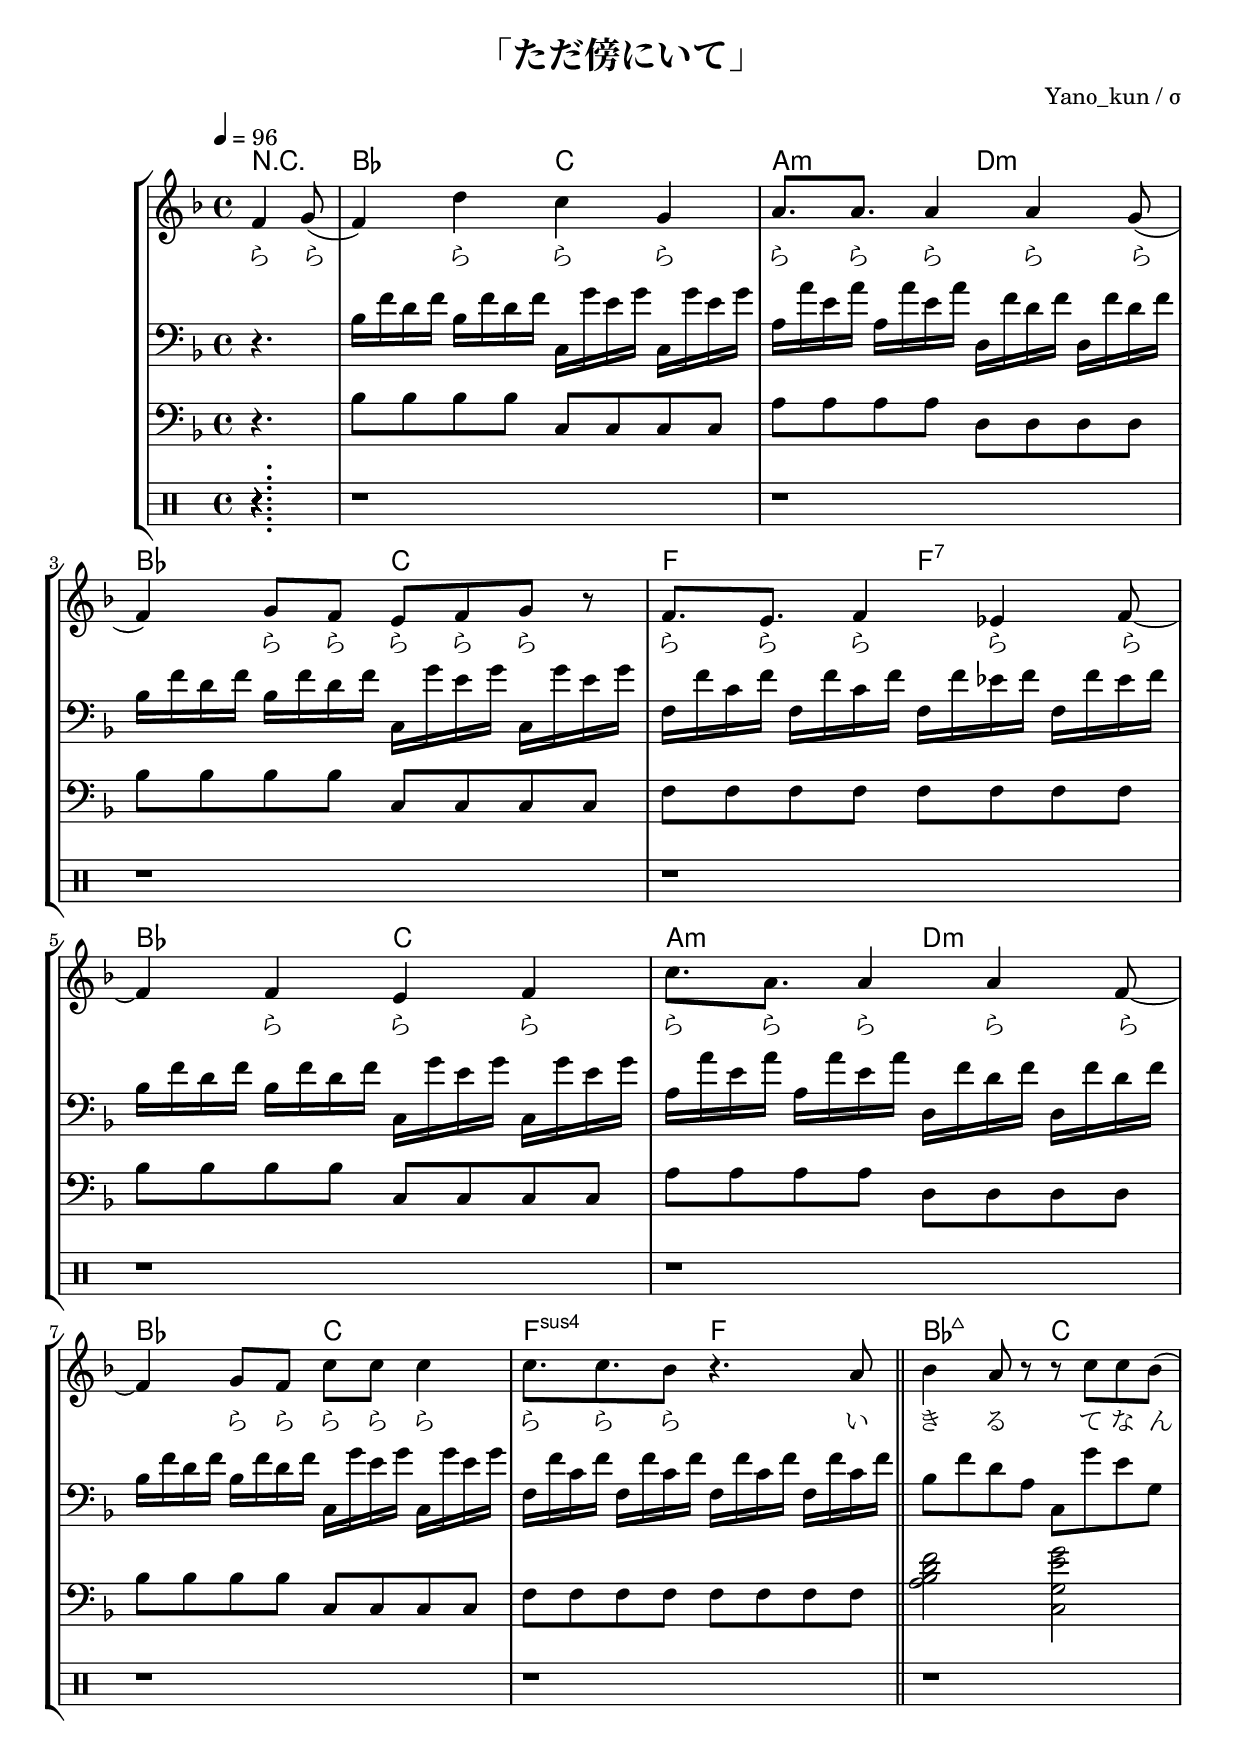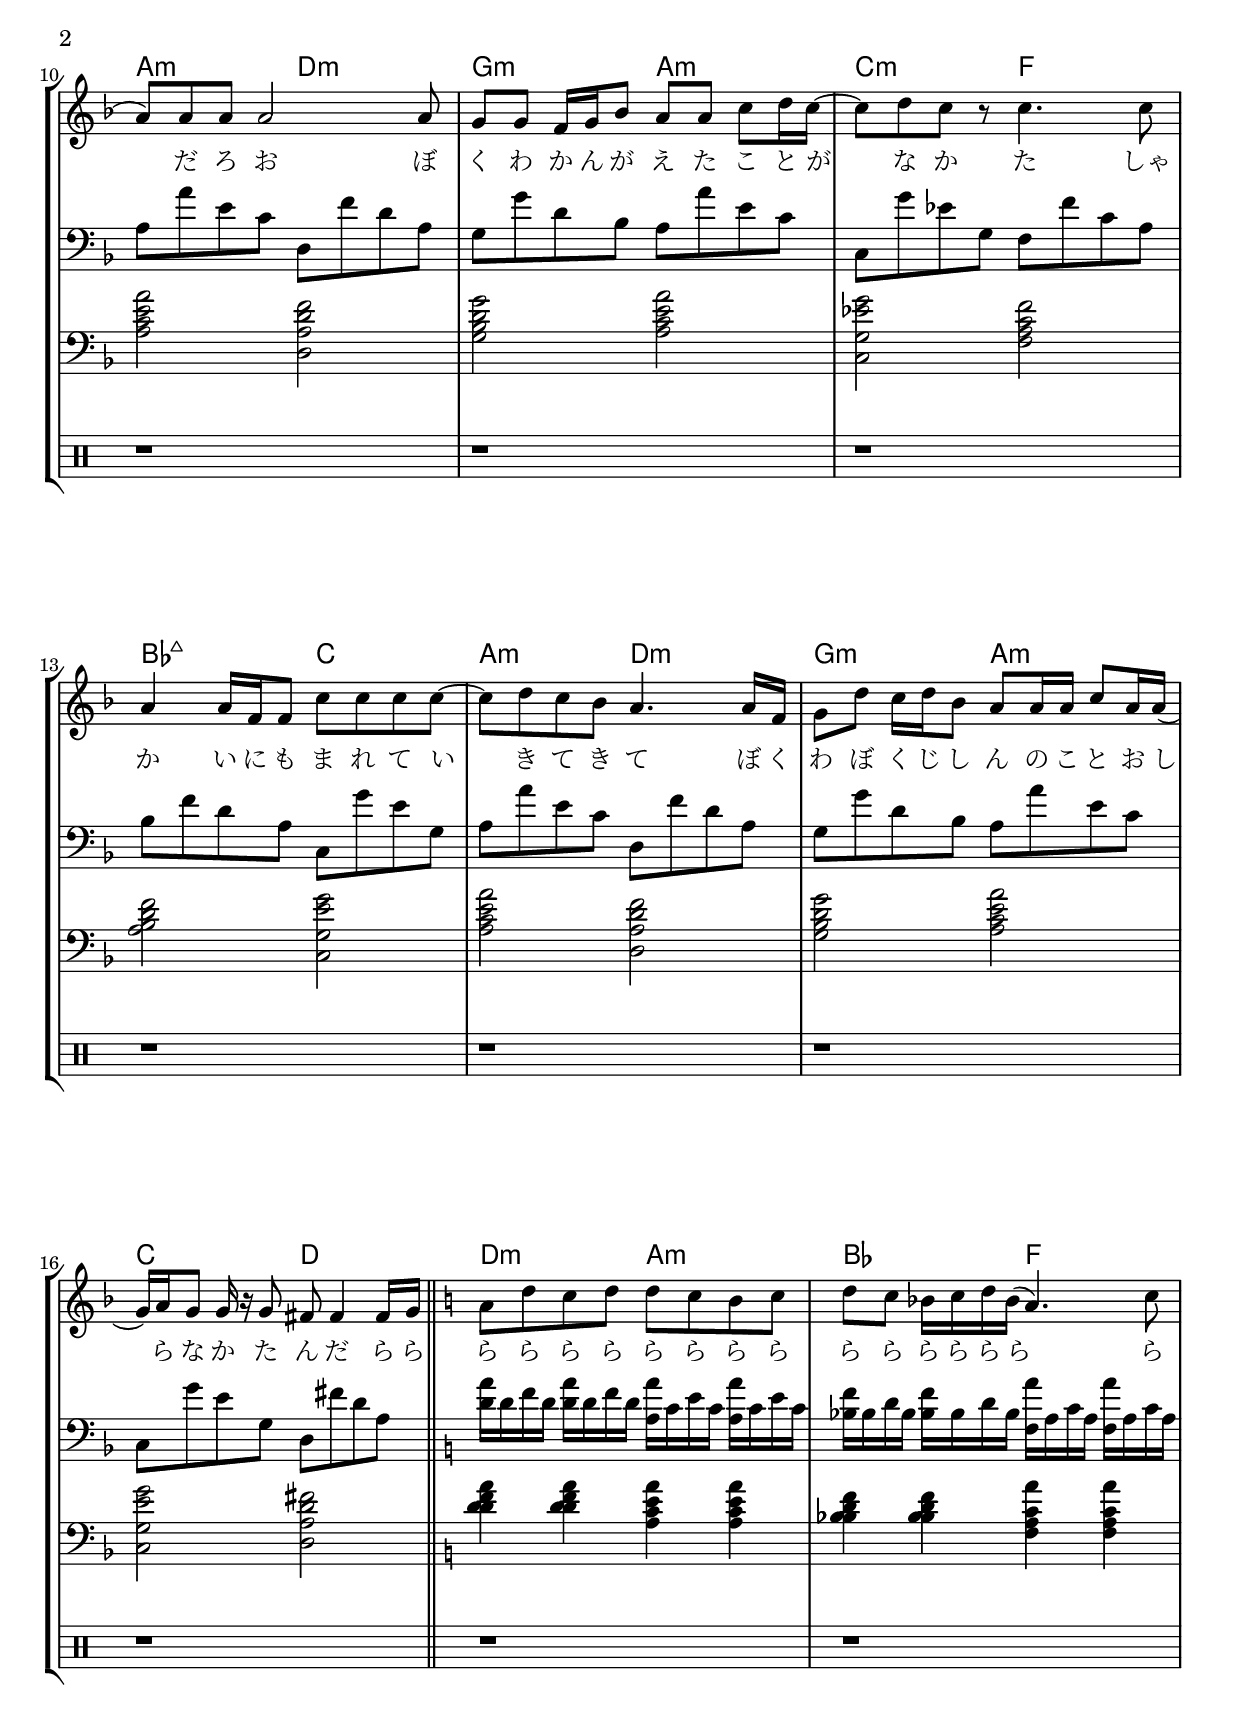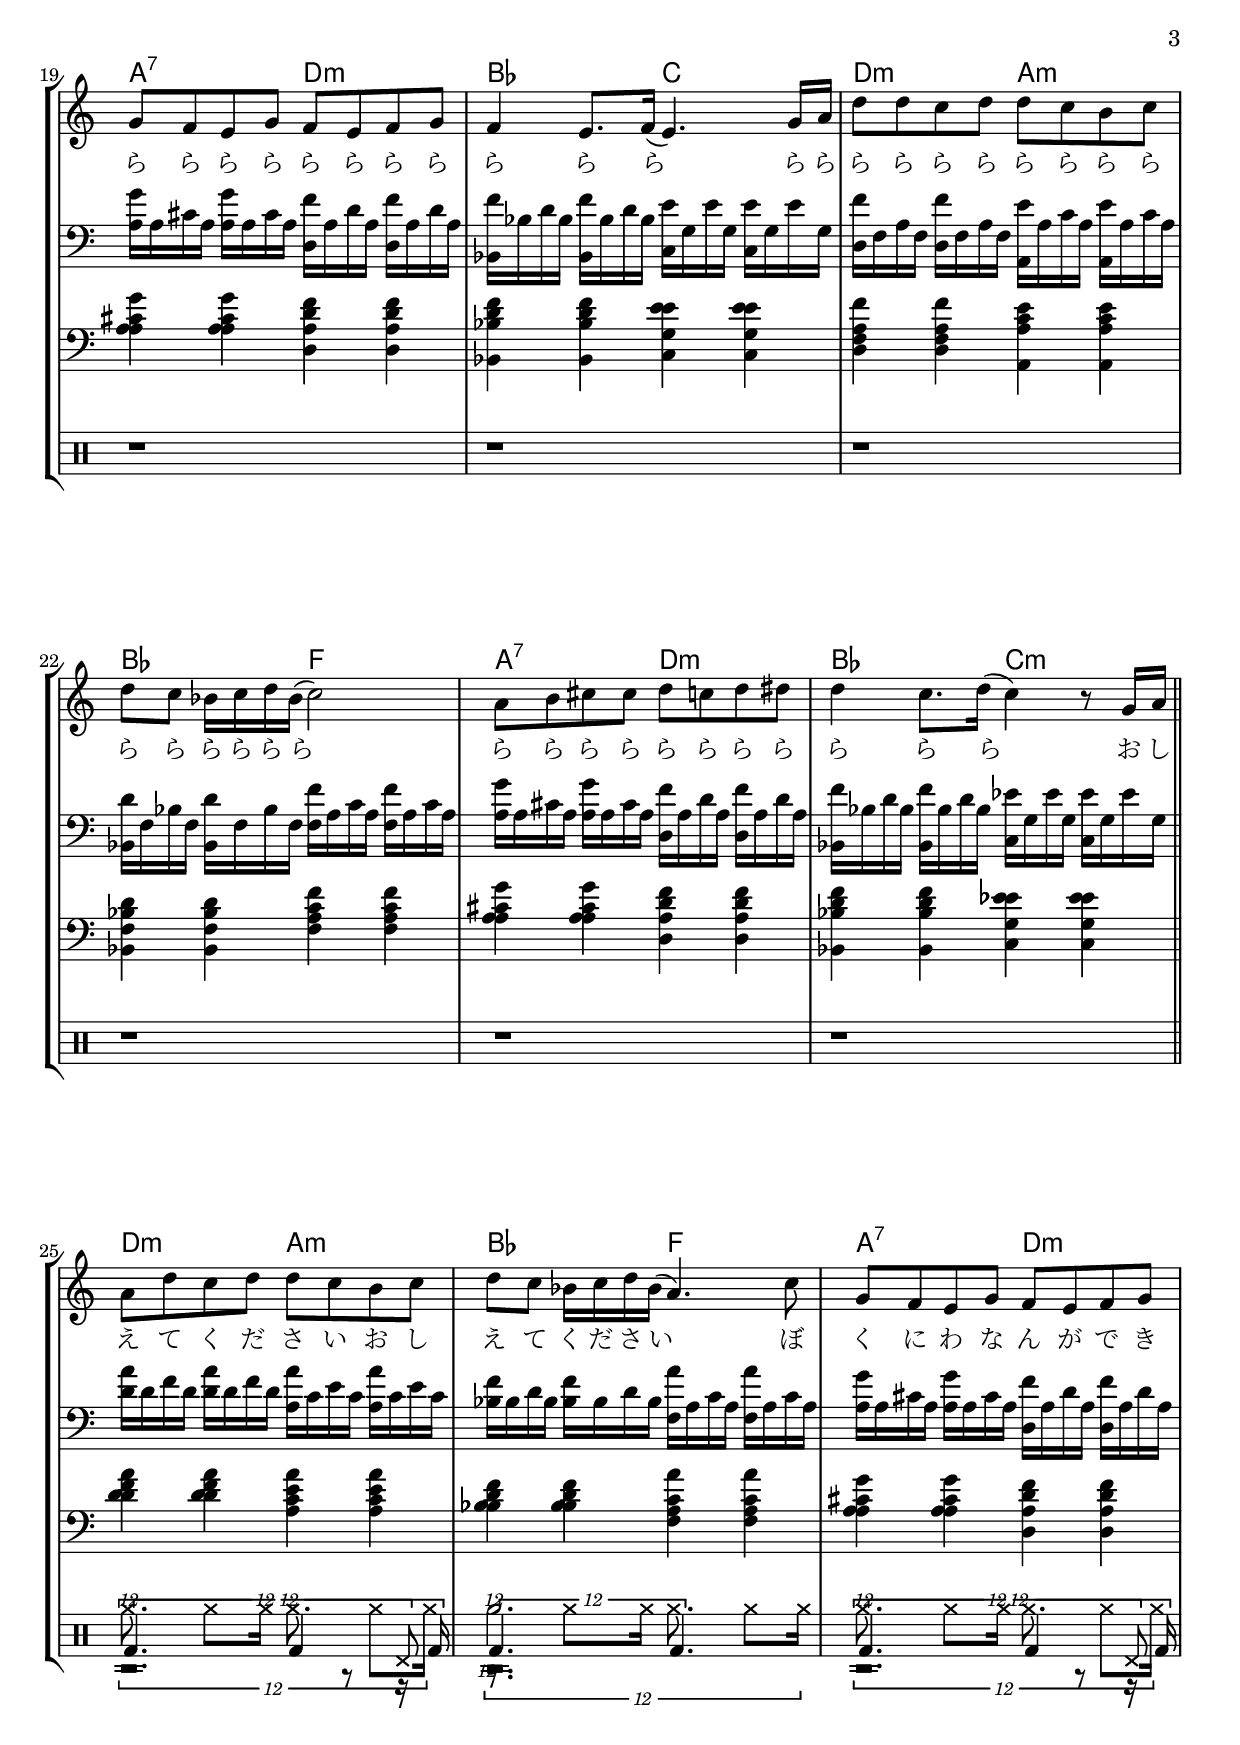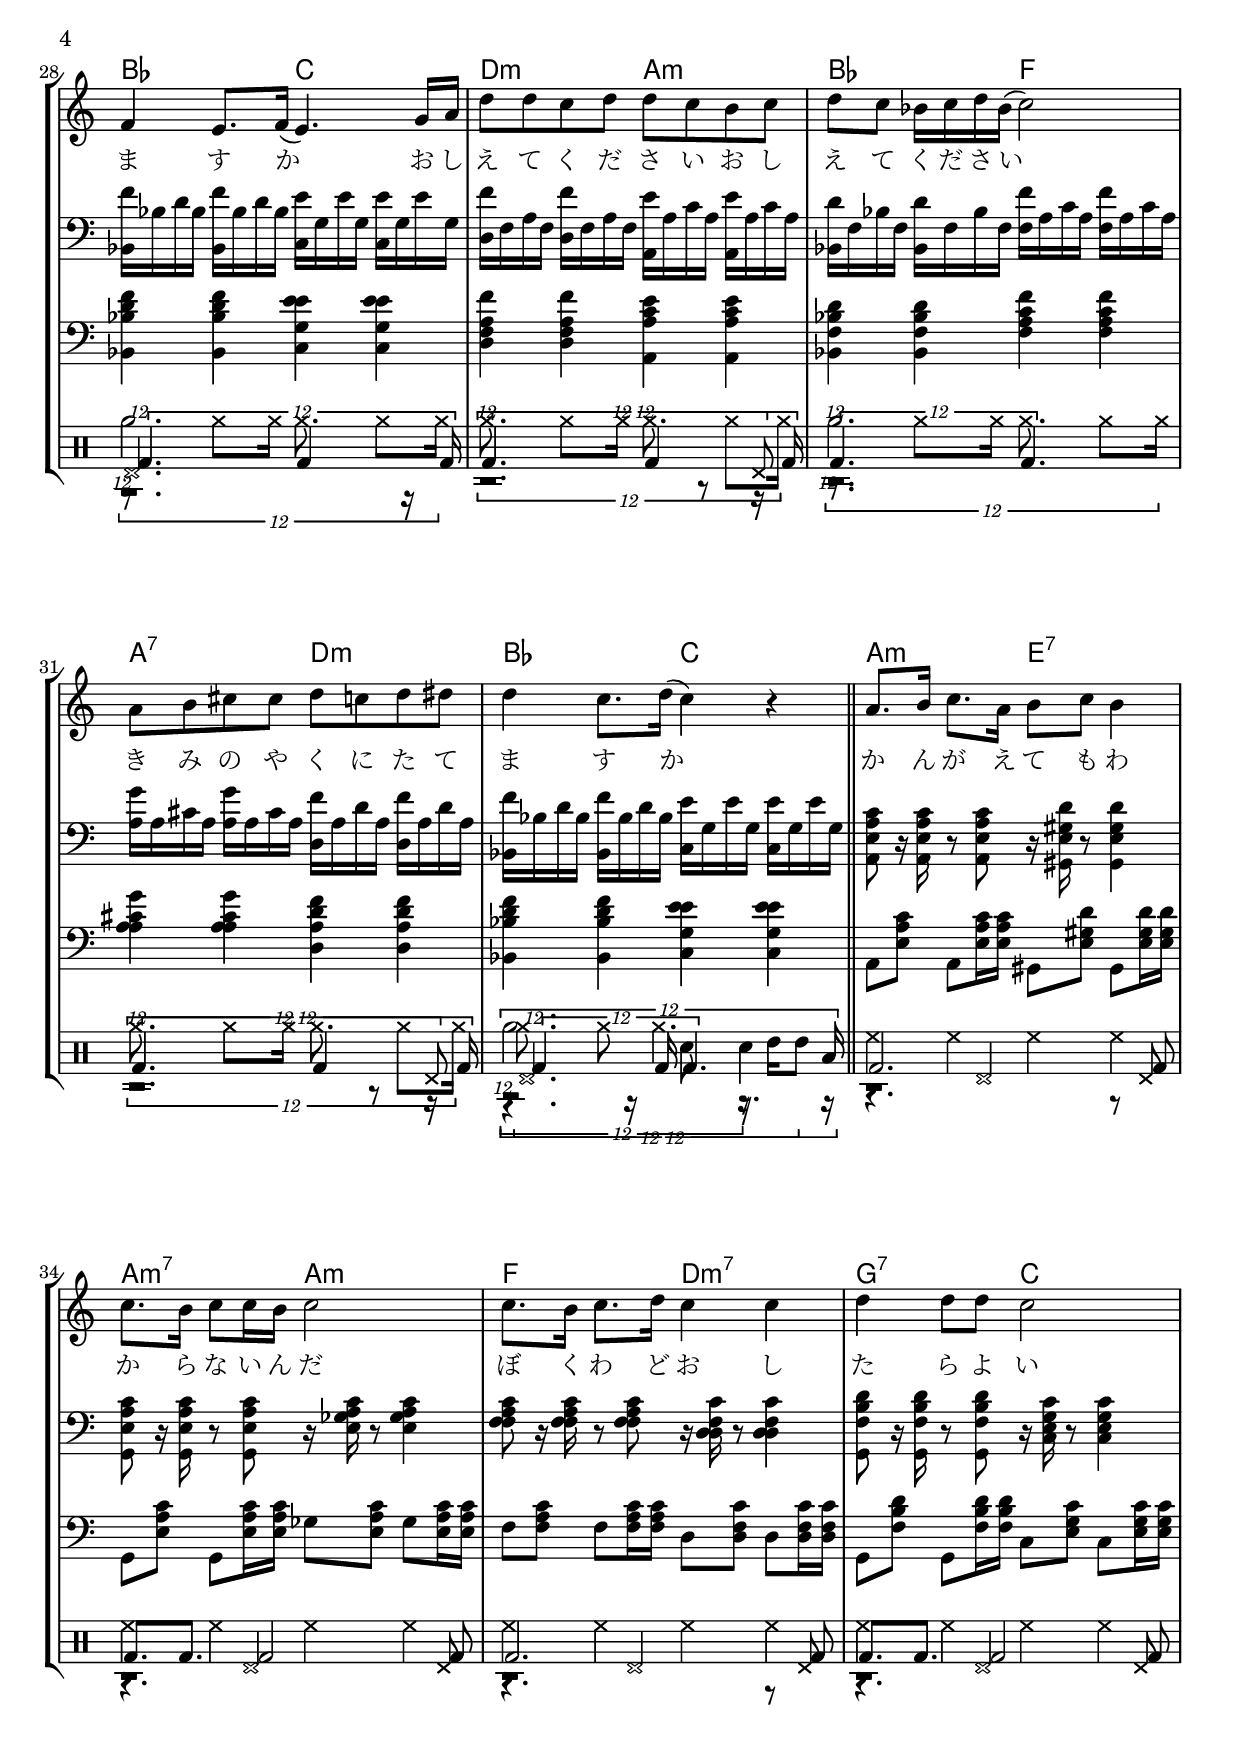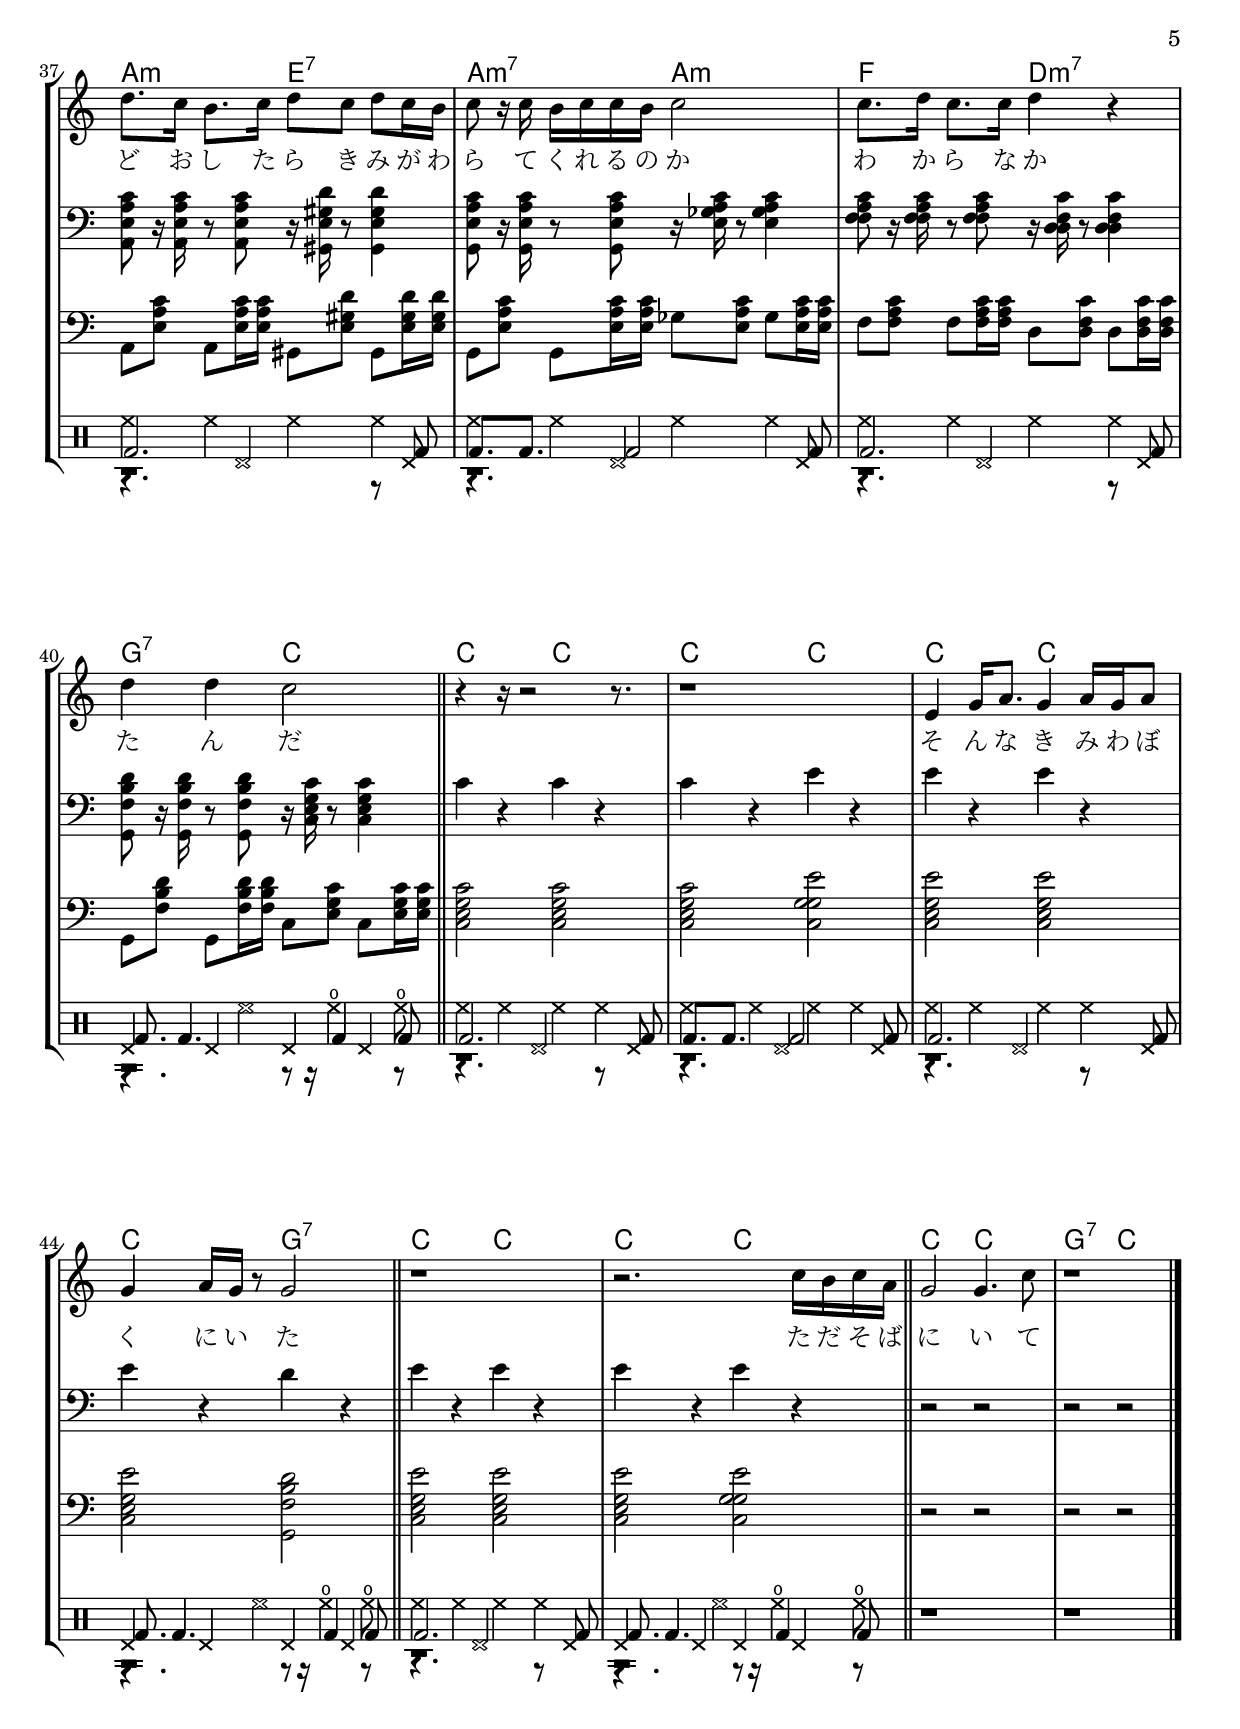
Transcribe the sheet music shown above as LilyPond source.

\version "2.12.1"

\header {
	title = \markup {「ただ傍にいて」}
	composer = \markup \center-column {"Yano_kun / σ"}
}

harmony = \chordmode {
		r4.bes2 c a:m d:m bes c f f:7 bes c a:m d:m bes c f:sus4 f 

	bes:maj7 c a:m d:m g:m a:m c:m f bes:maj7 c a:m d:m g:m a:m c d 

	d:m a:m bes f a:7 d:m bes c d:m a:m bes f a:7 d:m bes c:m 

	d:m a:m bes f a:7 d:m bes c d:m a:m bes f a:7 d:m bes c 

	a:m e:7 a:min7 a:m f d:min7 g:7 c a:m e:7 a:min7 a:m f d:min7 g:7 c 

	c c c c c c c g:7 

	c c c c 

	c c g:7 c 
}

melody = {
	\set Staff.midiInstrument = #"Acoustic grand"
	\partial 8*3
		\key f \major
	\tempo 4 = 96
f'4  g'8 
	(f'4)  d''4  c''4  g'4 
	a'8.  a'8.  a'4  a'4  g'8 
	(f'4)  g'8  f'8  e'8  f'8  g'8  r8 
	f'8.  e'8.  f'4  es'4  f'8~ 
	f'4  f'4  e'4  f'4 
	c''8.  a'8.  a'4  a'4  f'8~ 
	f'4  g'8  f'8  c''8  c''8  c''4 
	c''8.  c''8.  bes'8  	r4. 	\set Staff.midiInstrument = #"mmi0.34"
	a'8 
	bes'4  a'8  r8  r8  c''8  c''8  bes'8 
	(a'8)  a'8  a'8  a'2  a'8 
	g'8  g'8  f'16  g'16  bes'8  a'8  a'8  c''8  d''16  c''16~ 
	c''8  d''8  c''8  r8  c''4.  c''8 
	a'4  a'16  f'16  f'8  c''8  c''8  c''8  c''8~ 
	c''8  d''8  c''8  bes'8  a'4.  a'16  f'16 
	g'8  d''8  c''16  d''16  bes'8  a'8  a'16  a'16  c''8  a'16  a'16 
	(g'16)  a'16  g'8  g'16  r16  g'8  fis'8  fis'4  	\set Staff.midiInstrument = #"Acoustic grand"
	fis'16  g'16 
		\key c \major
a'8  d''8  c''8  d''8  d''8  c''8  b'8  c''8 
	d''8  c''8  bes'16  c''16  d''16  bes'16  (a'4.)  c''8 
	g'8  f'8  e'8  g'8  f'8  e'8  f'8  g'8 
	f'4  e'8.  f'16  (e'4.)  g'16  a'16 
	d''8  d''8  c''8  d''8  d''8  c''8  b'8  c''8 
	d''8  c''8  bes'16  c''16  d''16  bes'16  (c''2) 
	a'8  b'8  cis''8  cis''8  d''8  c''8  d''8  dis''8 
	d''4  c''8.  d''16  (c''4)  	r8 	\set Staff.midiInstrument = #"mmi0.34"
	g'16  a'16 
	a'8  d''8  c''8  d''8  d''8  c''8  b'8  c''8 
	d''8  c''8  bes'16  c''16  d''16  bes'16  (a'4.)  c''8 
	g'8  f'8  e'8  g'8  f'8  e'8  f'8  g'8 
	f'4  e'8.  f'16  (e'4.)  g'16  a'16 
	d''8  d''8  c''8  d''8  d''8  c''8  b'8  c''8 
	d''8  c''8  bes'16  c''16  d''16  bes'16  (c''2) 
	a'8  b'8  cis''8  cis''8  d''8  c''8  d''8  dis''8 
	d''4  c''8.  d''16  (c''4)  	r4 	\set Staff.midiInstrument = #"mmi0.34"
	a'8.  b'16  c''8.  a'16  b'8  c''8  b'4 
	c''8.  b'16  c''8  c''16  b'16  c''2 
	c''8.  b'16  c''8.  d''16  c''4  c''4 
	d''4  d''8  d''8  c''2 
	d''8.  c''16  b'8.  c''16  d''8  c''8  d''8  c''16  b'16 
	c''8  r16  c''16  b'16  c''16  c''16  b'16  c''2 
	c''8.  d''16  c''8.  c''16  d''4  r4 
	d''4  d''4  c''2
	\set Staff.midiInstrument = #"mmi0.34"
	r4 r16 r2 r8. 
	r1 
	 e'4  g'16  a'8.  g'4  a'16  g'16  a'8 
	g'4  a'16  g'16  r8  g'2
	r1 | r2. 
	\set Staff.midiInstrument = #"mmi0.34"
	c''16  b'16  c''16  a'16 
	g'2  g'4.  c''8
	r1 	\bar "|."
}

words = \lyricmode {
	ら  ら  ら  ら  ら  ら  ら  ら  ら  ら  ら  ら  ら  ら  ら  ら  ら  ら  ら  ら  ら  ら  ら  ら  ら  ら  ら  ら  ら  ら  ら  ら  ら  ら  ら  ら  
	い  き  る  て  な  ん  だ  ろ  お  ぼ  く  わ  か  ん  が  え  た  こ  と  が  な  か  た  しゃ  か  い  に  も  ま  れ  て  い  き  て  き  て  ぼ  く  わ  ぼ  く  じ  し  ん  の  こ  と  お  し  ら  な  か  た  ん  だ  
	ら  ら  ら  ら  ら  ら  ら  ら  ら  ら  ら  ら  ら  ら  ら  ら  ら  ら  ら  ら  ら  ら  ら  ら  ら  ら  ら  ら  ら  ら  ら  ら  ら  ら  ら  ら  ら  ら  ら  ら  ら  ら  ら  ら  ら  ら  ら  ら  ら  ら  ら  ら  ら  ら  ら  
	お  し  え  て  く  だ  さ  い  お  し  え  て  く  だ  さ  い  ぼ  く  に  わ  な  ん  が  で  き  ま  す  か  お  し  え  て  く  だ  さ  い  お  し  え  て  く  だ  さ  い  き  み  の  や  く  に  た  て  ま  す  か  
	か  ん  が  え  て  も  わ  か  ら  な  い  ん  だ  ぼ  く  わ  ど  お  し  た  ら  よ  い  ど  お  し  た  ら  き  み  が  わ  ら  て  く  れ  る  の  か  わ  か  ら  な  か  た  ん  だ  
	そ  ん  な  き  み  わ  ぼ  く  に  い  た  
	
	た  だ  そ  ば  に  い  て  
}

tempochange = {
	\tempo 4 = 96
	r1 | r1 | r1 | r1 | r1 | r1 | r1 | r1 \bar "||"
	\tempo 4 = 96
	r1 | r1 | r1 | r1 | r1 | r1 | r1 | r1 \bar "||"
	\tempo 4 = 96
	r1 | r1 | r1 | r1 | r1 | r1 | r1 | r1 \bar "||"
	\tempo 4 = 96
	r1 | r1 | r1 | r1 | r1 | r1 | r1 | r1 \bar "||"
	\tempo 4 = 96
	r1 | r1 | r1 | r1 | r1 | r1 | r1 | r1 \bar "||"
	\tempo 4 = 96
	r1 | r1 | r1 | r1 \bar "||"
	\tempo 4 = 96
	r1 | r1 \bar "||"
	\tempo 4 = 96
	r1 | r1 \bar "|."
}

mainacc = {
	\clef bass
	\set Staff.midiInstrument = #"Acoustic grand"
	\key f \major
	\tempo 4 = 96
	\partial 8*3
	r4.	bes16 f' d' f' bes f' d' f'
	c16 g' e' g' c g' e' g'
	a16 a' e' a' a a' e' a'
	d16 f' d' f' d f' d' f'
	bes16 f' d' f' bes f' d' f'
	c16 g' e' g' c g' e' g'
	f16 f' c' f' f f' c' f'
	f16 f' es' f' f f' es' f'
	bes16 f' d' f' bes f' d' f'
	c16 g' e' g' c g' e' g'
	a16 a' e' a' a a' e' a'
	d16 f' d' f' d f' d' f'
	bes16 f' d' f' bes f' d' f'
	c16 g' e' g' c g' e' g'
	f16 f' c' f' f f' c' f'
	f16 f' c' f' f f' c' f'
	\bar "||"

	\set Staff.midiInstrument = #"Bright Acoustic"
	bes8 f' d' a
	c8 g' e' g
	a8 a' e' c'
	d8 f' d' a
	g8 g' d' bes
	a8 a' e' c'
	c8 g' es' g
	f8 f' c' a
	bes8 f' d' a
	c8 g' e' g
	a8 a' e' c'
	d8 f' d' a
	g8 g' d' bes
	a8 a' e' c'
	c8 g' e' g
	d8 fis' d' a
	\bar "||"

	\set Staff.midiInstrument = #"Acoustic grand"
	\key c \major
	<d' a'>16 d' f' d' <d' a'> d' f' d'
	<a a'>16 c' e' c' <a a'> c' e' c'
	<bes f'>16 bes d' bes <bes f'> bes d' bes
	<f a'>16 a c' a <f a'> a c' a
	<a g'>16 a cis' a <a g'> a cis' a
	<d f'>16 a d' a <d f'> a d' a
	<bes, f'>16 bes d' bes <bes, f'> bes d' bes
	<c e'>16 g e' g <c e'> g e' g
	<d f'>16 f a f <d f'> f a f
	<a, e'>16 a c' a <a, e'> a c' a
	<bes, d'>16 f bes f <bes, d'> f bes f
	<f f'>16 a c' a <f f'> a c' a
	<a g'>16 a cis' a <a g'> a cis' a
	<d f'>16 a d' a <d f'> a d' a
	<bes, f'>16 bes d' bes <bes, f'> bes d' bes
	<c es'>16 g es' g <c es'> g es' g
	\bar "||"

	\set Staff.midiInstrument = #"Acoustic grand"
	<d' a'>16 d' f' d' <d' a'> d' f' d'
	<a a'>16 c' e' c' <a a'> c' e' c'
	<bes f'>16 bes d' bes <bes f'> bes d' bes
	<f a'>16 a c' a <f a'> a c' a
	<a g'>16 a cis' a <a g'> a cis' a
	<d f'>16 a d' a <d f'> a d' a
	<bes, f'>16 bes d' bes <bes, f'> bes d' bes
	<c e'>16 g e' g <c e'> g e' g
	<d f'>16 f a f <d f'> f a f
	<a, e'>16 a c' a <a, e'> a c' a
	<bes, d'>16 f bes f <bes, d'> f bes f
	<f f'>16 a c' a <f f'> a c' a
	<a g'>16 a cis' a <a g'> a cis' a
	<d f'>16 a d' a <d f'> a d' a
	<bes, f'>16 bes d' bes <bes, f'> bes d' bes
	<c e'>16 g e' g <c e'> g e' g
	\bar "||"

	\set Staff.midiInstrument = #"Bright Acoustic"
	<a, e a c'>8 r16 <a, e a c'>16 r8     <a, e a c'>8
	r16 <gis, e gis d'>16 r8     <gis, e gis d'>4
	<g, e a c'>8 r16 <g, e a c'>16 r8     <g, e a c'>8
	r16 <ges e a c'>16 r8     <ges e a c'>4
	<f f a c'>8 r16 <f f a c'>16 r8     <f f a c'>8
	r16 <d d f c'>16 r8     <d d f c'>4
	<g, f b d'>8 r16 <g, f b d'>16 r8     <g, f b d'>8
	r16 <c e g c'>16 r8     <c e g c'>4
	<a, e a c'>8 r16 <a, e a c'>16 r8     <a, e a c'>8
	r16 <gis, e gis d'>16 r8     <gis, e gis d'>4
	<g, e a c'>8 r16 <g, e a c'>16 r8     <g, e a c'>8
	r16 <ges e a c'>16 r8     <ges e a c'>4
	<f f a c'>8 r16 <f f a c'>16 r8     <f f a c'>8
	r16 <d d f c'>16 r8     <d d f c'>4
	<g, f b d'>8 r16 <g, f b d'>16 r8     <g, f b d'>8
	r16 <c e g c'>16 r8     <c e g c'>4
	\bar "||"

	\set Staff.midiInstrument = #"Electric Piano2"
	c'4 r4
	c'4 r4
	c'4 r4
	e'4 r4
	e'4 r4
	e'4 r4
	e'4 r4
	d'4 r4
	\bar "||"

	\set Staff.midiInstrument = #"Electric Piano2"
	e'4 r4
	e'4 r4
	e'4 r4
	e'4 r4
	\bar "||"

	\set Staff.midiInstrument = #"Acoustic grand"
	r2
	r2
	r2
	r2
	\bar "|."
}

subacc = {
	\clef bass
	\set Staff.midiInstrument = #"Acoustic grand"
	\key f \major
	\tempo 4 = 96
	\partial 8*3
	r4.	bes8 bes8 bes8 bes8
	c8 c8 c8 c8
	a8 a8 a8 a8
	d8 d8 d8 d8
	bes8 bes8 bes8 bes8
	c8 c8 c8 c8
	f8 f8 f8 f8
	f8 f8 f8 f8
	bes8 bes8 bes8 bes8
	c8 c8 c8 c8
	a8 a8 a8 a8
	d8 d8 d8 d8
	bes8 bes8 bes8 bes8
	c8 c8 c8 c8
	f8 f8 f8 f8
	f8 f8 f8 f8
	\bar "||"

	\set Staff.midiInstrument = #"Bright Acoustic"
	<bes a d' f'>2
	<c g e' g'>2
	<a c' e' a'>2
	<d a d' f'>2
	<g bes d' g'>2
	<a c' e' a'>2
	<c g es' g'>2
	<f a c' f'>2
	<bes a d' f'>2
	<c g e' g'>2
	<a c' e' a'>2
	<d a d' f'>2
	<g bes d' g'>2
	<a c' e' a'>2
	<c g e' g'>2
	<d a d' fis'>2
	\bar "||"

	\set Staff.midiInstrument = #"Acoustic grand"
	\key c \major
	<d' d' f' a'>4 <d' d' f' a'>4
	<a c' e' a'>4 <a c' e' a'>4
	<bes bes d' f'>4 <bes bes d' f'>4
	<f a c' a'>4 <f a c' a'>4
	<a a cis' g'>4 <a a cis' g'>4
	<d a d' f'>4 <d a d' f'>4
	<bes, bes d' f'>4 <bes, bes d' f'>4
	<c g e' e'>4 <c g e' e'>4
	<d f a f'>4 <d f a f'>4
	<a, a c' e'>4 <a, a c' e'>4
	<bes, f bes d'>4 <bes, f bes d'>4
	<f a c' f'>4 <f a c' f'>4
	<a a cis' g'>4 <a a cis' g'>4
	<d a d' f'>4 <d a d' f'>4
	<bes, bes d' f'>4 <bes, bes d' f'>4
	<c g es' es'>4 <c g es' es'>4
	\bar "||"

	\set Staff.midiInstrument = #"Acoustic grand"
	<d' d' f' a'>4 <d' d' f' a'>4
	<a c' e' a'>4 <a c' e' a'>4
	<bes bes d' f'>4 <bes bes d' f'>4
	<f a c' a'>4 <f a c' a'>4
	<a a cis' g'>4 <a a cis' g'>4
	<d a d' f'>4 <d a d' f'>4
	<bes, bes d' f'>4 <bes, bes d' f'>4
	<c g e' e'>4 <c g e' e'>4
	<d f a f'>4 <d f a f'>4
	<a, a c' e'>4 <a, a c' e'>4
	<bes, f bes d'>4 <bes, f bes d'>4
	<f a c' f'>4 <f a c' f'>4
	<a a cis' g'>4 <a a cis' g'>4
	<d a d' f'>4 <d a d' f'>4
	<bes, bes d' f'>4 <bes, bes d' f'>4
	<c g e' e'>4 <c g e' e'>4
	\bar "||"

	\set Staff.midiInstrument = #"Bright Acoustic"
	a,8 <e a c'> a, <e a c'>16 <e a c'>
	gis,8 <e gis d'> gis, <e gis d'>16 <e gis d'>
	g,8 <e a c'> g, <e a c'>16 <e a c'>
	ges8 <e a c'> ges <e a c'>16 <e a c'>
	f8 <f a c'> f <f a c'>16 <f a c'>
	d8 <d f c'> d <d f c'>16 <d f c'>
	g,8 <f b d'> g, <f b d'>16 <f b d'>
	c8 <e g c'> c <e g c'>16 <e g c'>
	a,8 <e a c'> a, <e a c'>16 <e a c'>
	gis,8 <e gis d'> gis, <e gis d'>16 <e gis d'>
	g,8 <e a c'> g, <e a c'>16 <e a c'>
	ges8 <e a c'> ges <e a c'>16 <e a c'>
	f8 <f a c'> f <f a c'>16 <f a c'>
	d8 <d f c'> d <d f c'>16 <d f c'>
	g,8 <f b d'> g, <f b d'>16 <f b d'>
	c8 <e g c'> c <e g c'>16 <e g c'>
	\bar "||"

	\set Staff.midiInstrument = #"Electric Piano2"
	<c e g c'>2
	<c e g c'>2
	<c e g c'>2
	<c g g e'>2
	<c e g e'>2
	<c e g e'>2
	<c e g e'>2
	<g, f b d'>2
	\bar "||"

	\set Staff.midiInstrument = #"Electric Piano2"
	<c e g e'>2
	<c e g e'>2
	<c e g e'>2
	<c g g e'>2
	\bar "||"

	\set Staff.midiInstrument = #"Acoustic grand"
	r2
	r2
	r2
	r2
	\bar "|."
}

percA = {
	\drummode {
	\partial 8*3
	r4.	r1 |r1 |r1 |r1 |r1 |r1 |r1 |r1 \bar "||"
	r1 |r1 |r1 |r1 |r1 |r1 |r1 |r1 \bar "||"
	r1 |r1 |r1 |r1 |r1 |r1 |r1 |r1 \bar "||"
	\times 16/12{ cymr8. cymr8 cymr16 cymr8. cymr8 cymr16 } |\times 16/12{ r8. cymr8 cymr16 cymr8. cymr8 cymr16 } |\times 16/12{ cymr8. cymr8 cymr16 cymr8. cymr8 cymr16 } |\times 16/12{ r8. cymr8 cymr16 cymr8. cymr8 cymr16 } |\times 16/12{ cymr8. cymr8 cymr16 cymr8. cymr8 cymr16 } |\times 16/12{ r8. cymr8 cymr16 cymr8. cymr8 cymr16 } |\times 16/12{ cymr8. cymr8 cymr16 cymr8. cymr8 cymr16 } |\times 16/12{ cymr8. cymr8 cymr4. r16 } \bar "||"
	r1  |r1  |r1  |r1  |r1  |r1  |r1  |r2 r8 hho4 hho8  \bar "||"
	r1  |r1  |r1  |r2 r8 hho4 hho8  \bar "||"
	r1  |r2 r8 hho4 hho8  \bar "||"
	r1 |r1 \bar "|."
	}
}

percB = {
	\drummode {
	\partial 8*3
	r4.	r1 |r1 |r1 |r1 |r1 |r1 |r1 |r1 \bar "||"
	r1 |r1 |r1 |r1 |r1 |r1 |r1 |r1 \bar "||"
	r1 |r1 |r1 |r1 |r1 |r1 |r1 |r1 \bar "||"
	\times 16/12{ r2 r8 hhp8 } |\times 16/12{ r2. } |\times 16/12{ r2 r8 hhp8 } |\times 16/12{ hhp2. } |\times 16/12{ r2 r8 hhp8 } |\times 16/12{ r2. } |\times 16/12{ r2 r8 hhp8 } |\times 16/12{ hhp2. } \bar "||"
	r4. hhp2 hhp8  |r4. hhp2 hhp8  |r4. hhp2 hhp8  |r4. hhp2 hhp8  |r4. hhp2 hhp8  |r4. hhp2 hhp8  |r4. hhp2 hhp8  |hhp4 hhp4 hhp4 hhp4  \bar "||"
	r4. hhp2 hhp8  |r4. hhp2 hhp8  |r4. hhp2 hhp8  |hhp4 hhp4 hhp4 hhp4  \bar "||"
	r4. hhp2 hhp8  |hhp4 hhp4 hhp4 hhp4  \bar "||"
	r1 |r1 \bar "|."
	}
}

percC = {
	\drummode {
	\partial 8*3
	r4.	r1 |r1 |r1 |r1 |r1 |r1 |r1 |r1 \bar "||"
	r1 |r1 |r1 |r1 |r1 |r1 |r1 |r1 \bar "||"
	r1 |r1 |r1 |r1 |r1 |r1 |r1 |r1 \bar "||"
	\times 16/12{ bd4. bd4 r16 bd16 } |\times 16/12{ bd4. bd4. } |\times 16/12{ bd4. bd4 r16 bd16 } |\times 16/12{ bd4. bd4 r16 bd16 } |\times 16/12{ bd4. bd4 r16 bd16 } |\times 16/12{ bd4. bd4. } |\times 16/12{ bd4. bd4 r16 bd16 } |\times 16/12{ bd4 r16 bd16 bd4. } \bar "||"
	hh4 hh4 hh4 hh4  |hh4 hh4 hh4 hh4  |hh4 hh4 hh4 hh4  |hh4 hh4 hh4 hh4  |hh4 hh4 hh4 hh4  |hh4 hh4 hh4 hh4  |hh4 hh4 hh4 hh4  |r4. hh2 r8  \bar "||"
	hh4 hh4 hh4 hh4  |hh4 hh4 hh4 hh4  |hh4 hh4 hh4 hh4  |r4. hh2 r8  \bar "||"
	hh4 hh4 hh4 hh4  |r4. hh2 r8  \bar "||"
	r1 |r1 \bar "|."
	}
}

percD = {
	\drummode {
	\partial 8*3
	r4.	r1 |r1 |r1 |r1 |r1 |r1 |r1 |r1 \bar "||"
	r1 |r1 |r1 |r1 |r1 |r1 |r1 |r1 \bar "||"
	r1 |r1 |r1 |r1 |r1 |r1 |r1 |r1 \bar "||"
	\times 16/12{ r2. } |\times 16/12{ rb2. } |\times 16/12{ r2. } |\times 16/12{ rb2. } |\times 16/12{ r2. } |\times 16/12{ rb2. } |\times 16/12{ r2. } |\times 16/12{ rb2. } \bar "||"
	bd2. r8 bd8  |bd8. bd8. bd2 bd8  |bd2. r8 bd8  |bd8. bd8. bd2 bd8  |bd2. r8 bd8  |bd8. bd8. bd2 bd8  |bd2. r8 bd8  |bd8. bd4. r16 bd4 bd8  \bar "||"
	bd2. r8 bd8  |bd8. bd8. bd2 bd8  |bd2. r8 bd8  |bd8. bd4. r16 bd4 bd8  \bar "||"
	bd2. r8 bd8  |bd8. bd4. r16 bd4 bd8  \bar "||"
	r1 |r1 \bar "|."
	}
}

percE = {
	\drummode {
	\partial 8*3
	r4.	r1 |r1 |r1 |r1 |r1 |r1 |r1 |r1 \bar "||"
	r1 |r1 |r1 |r1 |r1 |r1 |r1 |r1 \bar "||"
	r1 |r1 |r1 |r1 |r1 |r1 |r1 |r1 \bar "||"
	r1 |r1 |r1 |r1 |r1 |r1 |r1 |\times 16/12{ r4. sn8 sn4 } \bar "||"
	r1 | r1 | r1 | r1 | r1 | r1 | r1 | r1 \bar "||"
	r1 | r1 | r1 | r1 \bar "||"
	r1 | r1 \bar "||"
	r1 |r1 \bar "|."
	}
}

percF = {
	\drummode {
	\partial 8*3
	r4.	r1 | r1 | r1 | r1 | r1 | r1 | r1 | r1 \bar "||"
	r1 | r1 | r1 | r1 | r1 | r1 | r1 | r1 \bar "||"
	r1 | r1 | r1 | r1 | r1 | r1 | r1 | r1 \bar "||"
	r1 |r1 |r1 |r1 |r1 |r1 |r1 |\times 16/12{ r2 r16 tommh16 tommh8 } \bar "||"
	r1 | r1 | r1 | r1 | r1 | r1 | r1 | r1 \bar "||"
	r1 | r1 | r1 | r1 \bar "||"
	r1 | r1 \bar "||"
	r1 | r1 \bar "|."
	}
}

percG = {
	\drummode {
	\partial 8*3
	r4.	r1 | r1 | r1 | r1 | r1 | r1 | r1 | r1 \bar "||"
	r1 | r1 | r1 | r1 | r1 | r1 | r1 | r1 \bar "||"
	r1 | r1 | r1 | r1 | r1 | r1 | r1 | r1 \bar "||"
	r1 |r1 |r1 |r1 |r1 |r1 |r1 |\times 16/12{ r2 r8. toml16 } \bar "||"
	r1 | r1 | r1 | r1 | r1 | r1 | r1 | r1 \bar "||"
	r1 | r1 | r1 | r1 \bar "||"
	r1 | r1 \bar "||"
	r1 | r1 \bar "|."
	}
}

\score {
	<<
		\new StaffGroup <<
			\new ChordNames {\harmony}
			\new Voice = "melody" {\melody}
			\new Lyrics \lyricsto "melody" \words
			\new Staff = "mainacc" {\mainacc}
			\new Staff = "subacc" {\subacc}
			\new DrumStaff <<
				\new DrumVoice {\percA}
				\new DrumVoice {\percB}
				\new DrumVoice {\percC}
				\new DrumVoice {\percD}
				\new DrumVoice {\percE}
				\new DrumVoice {\percF}
				\new DrumVoice {\percG}
			>>
		>>
	>>
	\layout { }
}
